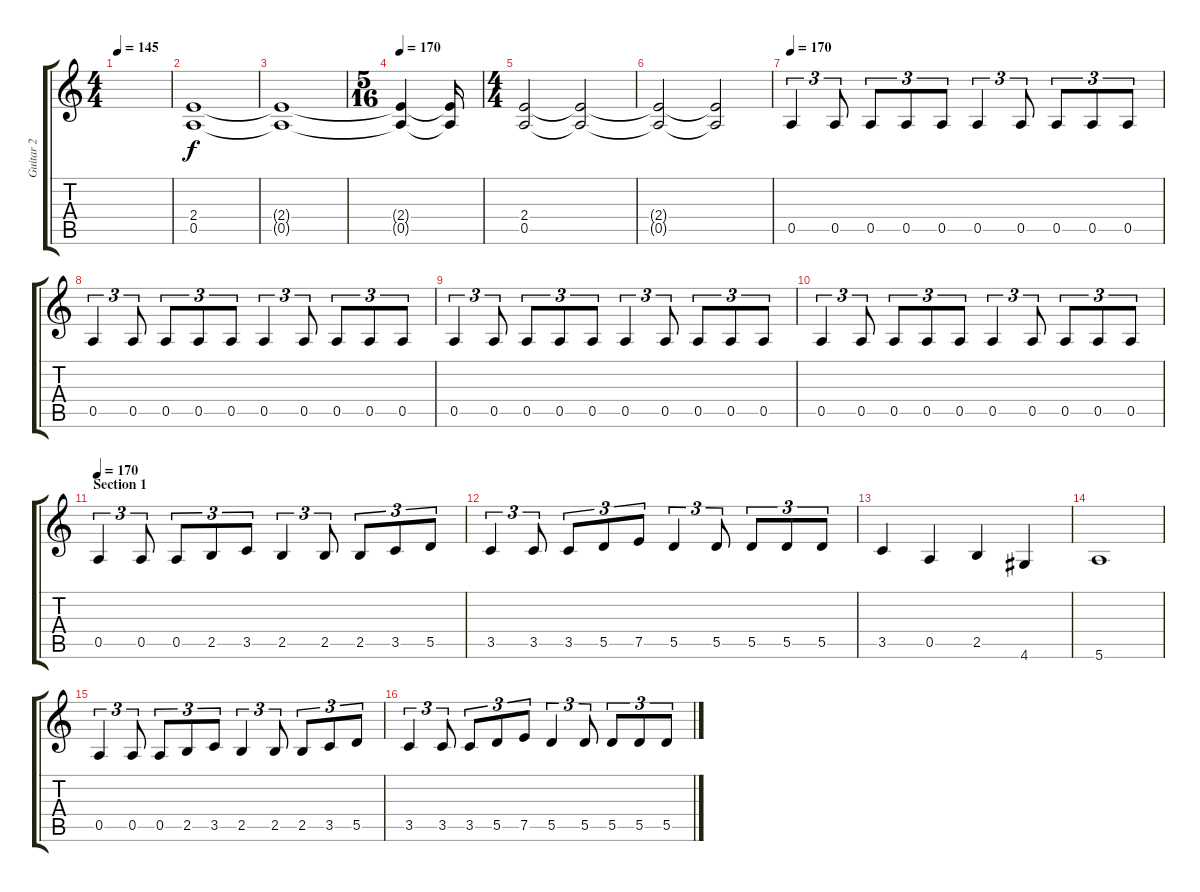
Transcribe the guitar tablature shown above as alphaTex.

\track ("Guitar 2" "Guitar 2") {instrument distortionguitar}
\staff {score tabs}
\tuning (E4 B3 G3 D3 A2 E2) {hide}
\ts (4 4)
\tempo 145
\clef g2
\ks c
|
(2.4 0.5).1 |
(2.4{t} 0.5{t}).1 |
\ts (5 16)
\tempo 170
(2.4{t} 0.5{t}).4 (2.4{t} 0.5{t}).16 |
\ts (4 4)
(2.4 0.5).2 (2.4{t} 0.5{t}).2 |
(2.4{t} 0.5{t}).2 (2.4{t} 0.5{t}).2 |
\tempo 170
0.5.4{tu (3 2)} 0.5.8{tu (3 2)} 0.5.8{tu (3 2)} 0.5.8{tu (3 2)} 0.5.8{tu (3 2)} 0.5.4{tu (3 2)} 0.5.8{tu (3 2)} 0.5.8{tu (3 2)} 0.5.8{tu (3 2)} 0.5.8{tu (3 2)} |
0.5.4{tu (3 2)} 0.5.8{tu (3 2)} 0.5.8{tu (3 2)} 0.5.8{tu (3 2)} 0.5.8{tu (3 2)} 0.5.4{tu (3 2)} 0.5.8{tu (3 2)} 0.5.8{tu (3 2)} 0.5.8{tu (3 2)} 0.5.8{tu (3 2)} |
0.5.4{tu (3 2)} 0.5.8{tu (3 2)} 0.5.8{tu (3 2)} 0.5.8{tu (3 2)} 0.5.8{tu (3 2)} 0.5.4{tu (3 2)} 0.5.8{tu (3 2)} 0.5.8{tu (3 2)} 0.5.8{tu (3 2)} 0.5.8{tu (3 2)} |
0.5.4{tu (3 2)} 0.5.8{tu (3 2)} 0.5.8{tu (3 2)} 0.5.8{tu (3 2)} 0.5.8{tu (3 2)} 0.5.4{tu (3 2)} 0.5.8{tu (3 2)} 0.5.8{tu (3 2)} 0.5.8{tu (3 2)} 0.5.8{tu (3 2)} |
\section ("" "Section 1")
\tempo 170
0.5.4{tu (3 2)} 0.5.8{tu (3 2)} 0.5.8{tu (3 2)} 2.5.8{tu (3 2)} 3.5.8{tu (3 2)} 2.5.4{tu (3 2)} 2.5.8{tu (3 2)} 2.5.8{tu (3 2)} 3.5.8{tu (3 2)} 5.5.8{tu (3 2)} |
3.5.4{tu (3 2)} 3.5.8{tu (3 2)} 3.5.8{tu (3 2)} 5.5.8{tu (3 2)} 7.5.8{tu (3 2)} 5.5.4{tu (3 2)} 5.5.8{tu (3 2)} 5.5.8{tu (3 2)} 5.5.8{tu (3 2)} 5.5.8{tu (3 2)} |
3.5.4 0.5.4 2.5.4 4.6.4 |
5.6.1 |
0.5.4{tu (3 2)} 0.5.8{tu (3 2)} 0.5.8{tu (3 2)} 2.5.8{tu (3 2)} 3.5.8{tu (3 2)} 2.5.4{tu (3 2)} 2.5.8{tu (3 2)} 2.5.8{tu (3 2)} 3.5.8{tu (3 2)} 5.5.8{tu (3 2)} |
3.5.4{tu (3 2)} 3.5.8{tu (3 2)} 3.5.8{tu (3 2)} 5.5.8{tu (3 2)} 7.5.8{tu (3 2)} 5.5.4{tu (3 2)} 5.5.8{tu (3 2)} 5.5.8{tu (3 2)} 5.5.8{tu (3 2)} 5.5.8{tu (3 2)}
